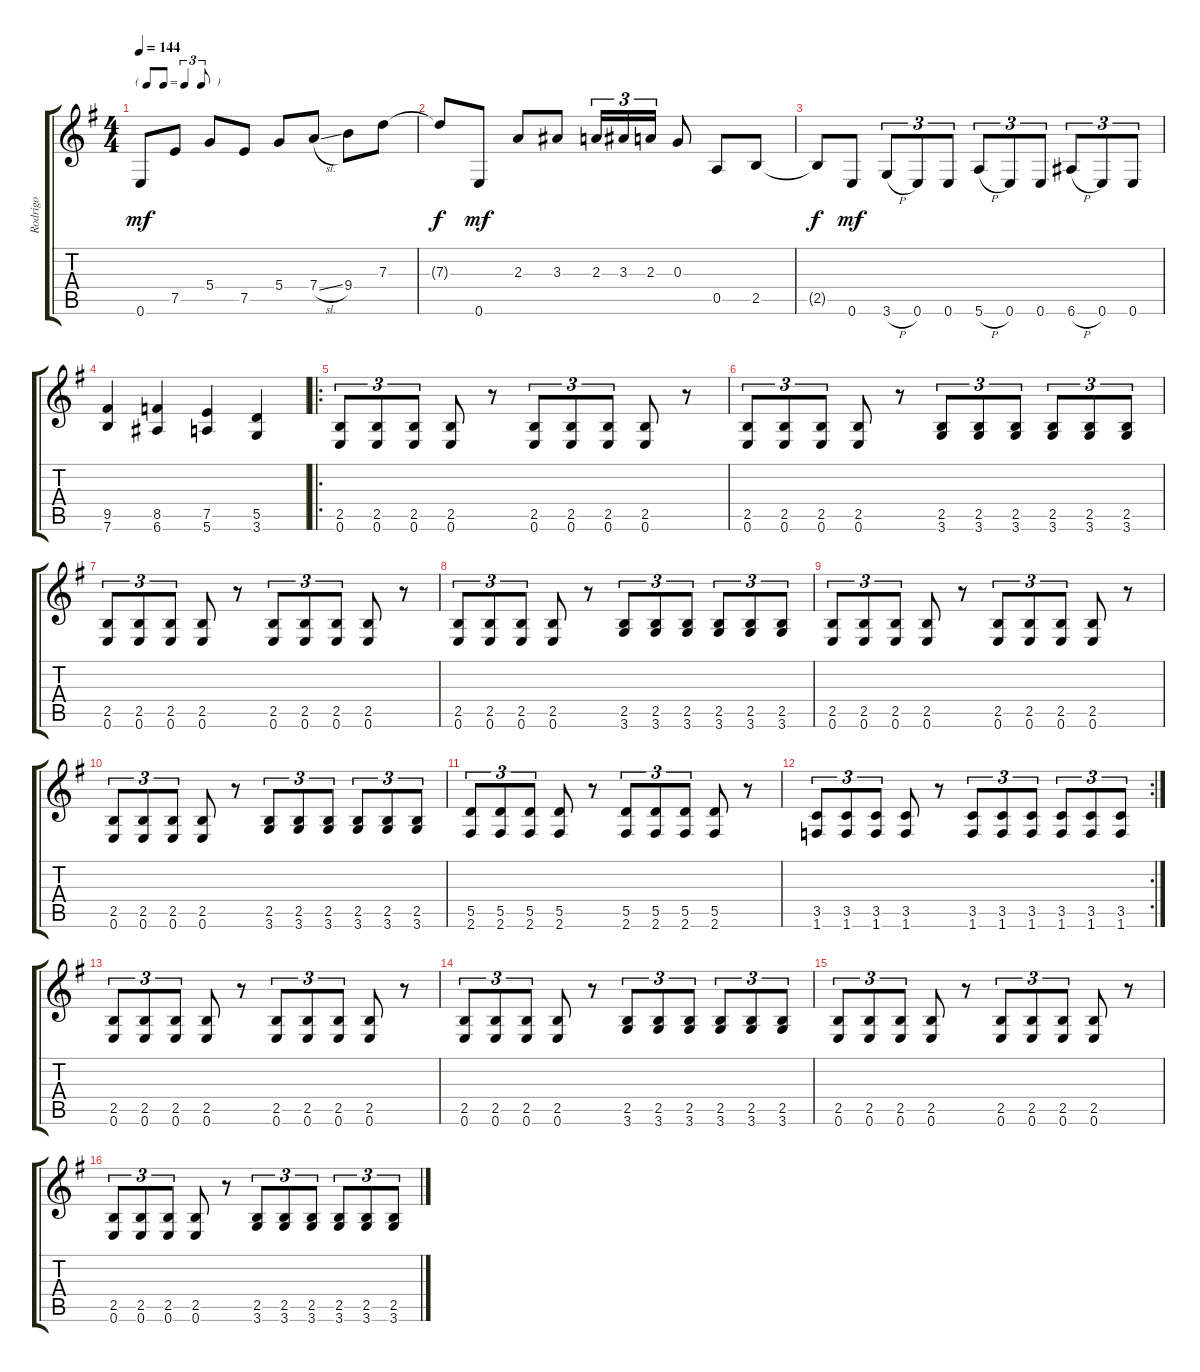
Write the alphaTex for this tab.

\track ("Rodrigo" "Rodrigo") {instrument acousticguitarnylon}
\staff {score tabs}
\tuning (E4 B3 G3 D3 A2 E2) {hide}
\ts (4 4)
\tf triplet8th
\tempo 144
\clef g2
\ks g
0.6{t}.8{dy mf} 7.5.8 5.4.8 7.5.8 5.4.8 7.4{sl}.8 9.4.8 7.3.8 |
7.3{t}.8{dy f} 0.6.8{dy mf} 2.3.8 3.3.8 2.3.16{tu (3 2)} 3.3.16{tu (3 2)} 2.3.16{tu (3 2)} 0.3.8 0.5.8 2.5.8 |
2.5{t}.8{dy f} 0.6.8{dy mf} 3.6{h}.8{tu (3 2)} 0.6.8{tu (3 2)} 0.6.8{tu (3 2)} 5.6{h}.8{tu (3 2)} 0.6.8{tu (3 2)} 0.6.8{tu (3 2)} 6.6{h}.8{tu (3 2)} 0.6.8{tu (3 2)} 0.6.8{tu (3 2)} |
(9.5 7.6).4 (8.5 6.6).4 (7.5 5.6).4 (5.5 3.6).4 |
\ro
(2.5 0.6).8{tu (3 2)} (2.5 0.6).8{tu (3 2)} (2.5 0.6).8{tu (3 2)} (2.5 0.6).8 r.8 (2.5 0.6).8{tu (3 2)} (2.5 0.6).8{tu (3 2)} (2.5 0.6).8{tu (3 2)} (2.5 0.6).8 r.8 |
(2.5 0.6).8{tu (3 2)} (2.5 0.6).8{tu (3 2)} (2.5 0.6).8{tu (3 2)} (2.5 0.6).8 r.8 (2.5 3.6).8{tu (3 2)} (2.5 3.6).8{tu (3 2)} (2.5 3.6).8{tu (3 2)} (2.5 3.6).8{tu (3 2)} (2.5 3.6).8{tu (3 2)} (2.5 3.6).8{tu (3 2)} |
(2.5 0.6).8{tu (3 2)} (2.5 0.6).8{tu (3 2)} (2.5 0.6).8{tu (3 2)} (2.5 0.6).8 r.8 (2.5 0.6).8{tu (3 2)} (2.5 0.6).8{tu (3 2)} (2.5 0.6).8{tu (3 2)} (2.5 0.6).8 r.8 |
(2.5 0.6).8{tu (3 2)} (2.5 0.6).8{tu (3 2)} (2.5 0.6).8{tu (3 2)} (2.5 0.6).8 r.8 (2.5 3.6).8{tu (3 2)} (2.5 3.6).8{tu (3 2)} (2.5 3.6).8{tu (3 2)} (2.5 3.6).8{tu (3 2)} (2.5 3.6).8{tu (3 2)} (2.5 3.6).8{tu (3 2)} |
(2.5 0.6).8{tu (3 2)} (2.5 0.6).8{tu (3 2)} (2.5 0.6).8{tu (3 2)} (2.5 0.6).8 r.8 (2.5 0.6).8{tu (3 2)} (2.5 0.6).8{tu (3 2)} (2.5 0.6).8{tu (3 2)} (2.5 0.6).8 r.8 |
(2.5 0.6).8{tu (3 2)} (2.5 0.6).8{tu (3 2)} (2.5 0.6).8{tu (3 2)} (2.5 0.6).8 r.8 (2.5 3.6).8{tu (3 2)} (2.5 3.6).8{tu (3 2)} (2.5 3.6).8{tu (3 2)} (2.5 3.6).8{tu (3 2)} (2.5 3.6).8{tu (3 2)} (2.5 3.6).8{tu (3 2)} |
(5.5 2.6).8{tu (3 2)} (5.5 2.6).8{tu (3 2)} (5.5 2.6).8{tu (3 2)} (5.5 2.6).8 r.8 (5.5 2.6).8{tu (3 2)} (5.5 2.6).8{tu (3 2)} (5.5 2.6).8{tu (3 2)} (5.5 2.6).8 r.8 |
\rc 2
(3.5 1.6).8{tu (3 2)} (3.5 1.6).8{tu (3 2)} (3.5 1.6).8{tu (3 2)} (3.5 1.6).8 r.8 (3.5 1.6).8{tu (3 2)} (3.5 1.6).8{tu (3 2)} (3.5 1.6).8{tu (3 2)} (3.5 1.6).8{tu (3 2)} (3.5 1.6).8{tu (3 2)} (3.5 1.6).8{tu (3 2)} |
(2.5 0.6).8{tu (3 2)} (2.5 0.6).8{tu (3 2)} (2.5 0.6).8{tu (3 2)} (2.5 0.6).8 r.8 (2.5 0.6).8{tu (3 2)} (2.5 0.6).8{tu (3 2)} (2.5 0.6).8{tu (3 2)} (2.5 0.6).8 r.8 |
(2.5 0.6).8{tu (3 2)} (2.5 0.6).8{tu (3 2)} (2.5 0.6).8{tu (3 2)} (2.5 0.6).8 r.8 (2.5 3.6).8{tu (3 2)} (2.5 3.6).8{tu (3 2)} (2.5 3.6).8{tu (3 2)} (2.5 3.6).8{tu (3 2)} (2.5 3.6).8{tu (3 2)} (2.5 3.6).8{tu (3 2)} |
(2.5 0.6).8{tu (3 2)} (2.5 0.6).8{tu (3 2)} (2.5 0.6).8{tu (3 2)} (2.5 0.6).8 r.8 (2.5 0.6).8{tu (3 2)} (2.5 0.6).8{tu (3 2)} (2.5 0.6).8{tu (3 2)} (2.5 0.6).8 r.8 |
(2.5 0.6).8{tu (3 2)} (2.5 0.6).8{tu (3 2)} (2.5 0.6).8{tu (3 2)} (2.5 0.6).8 r.8 (2.5 3.6).8{tu (3 2)} (2.5 3.6).8{tu (3 2)} (2.5 3.6).8{tu (3 2)} (2.5 3.6).8{tu (3 2)} (2.5 3.6).8{tu (3 2)} (2.5 3.6).8{tu (3 2)}
